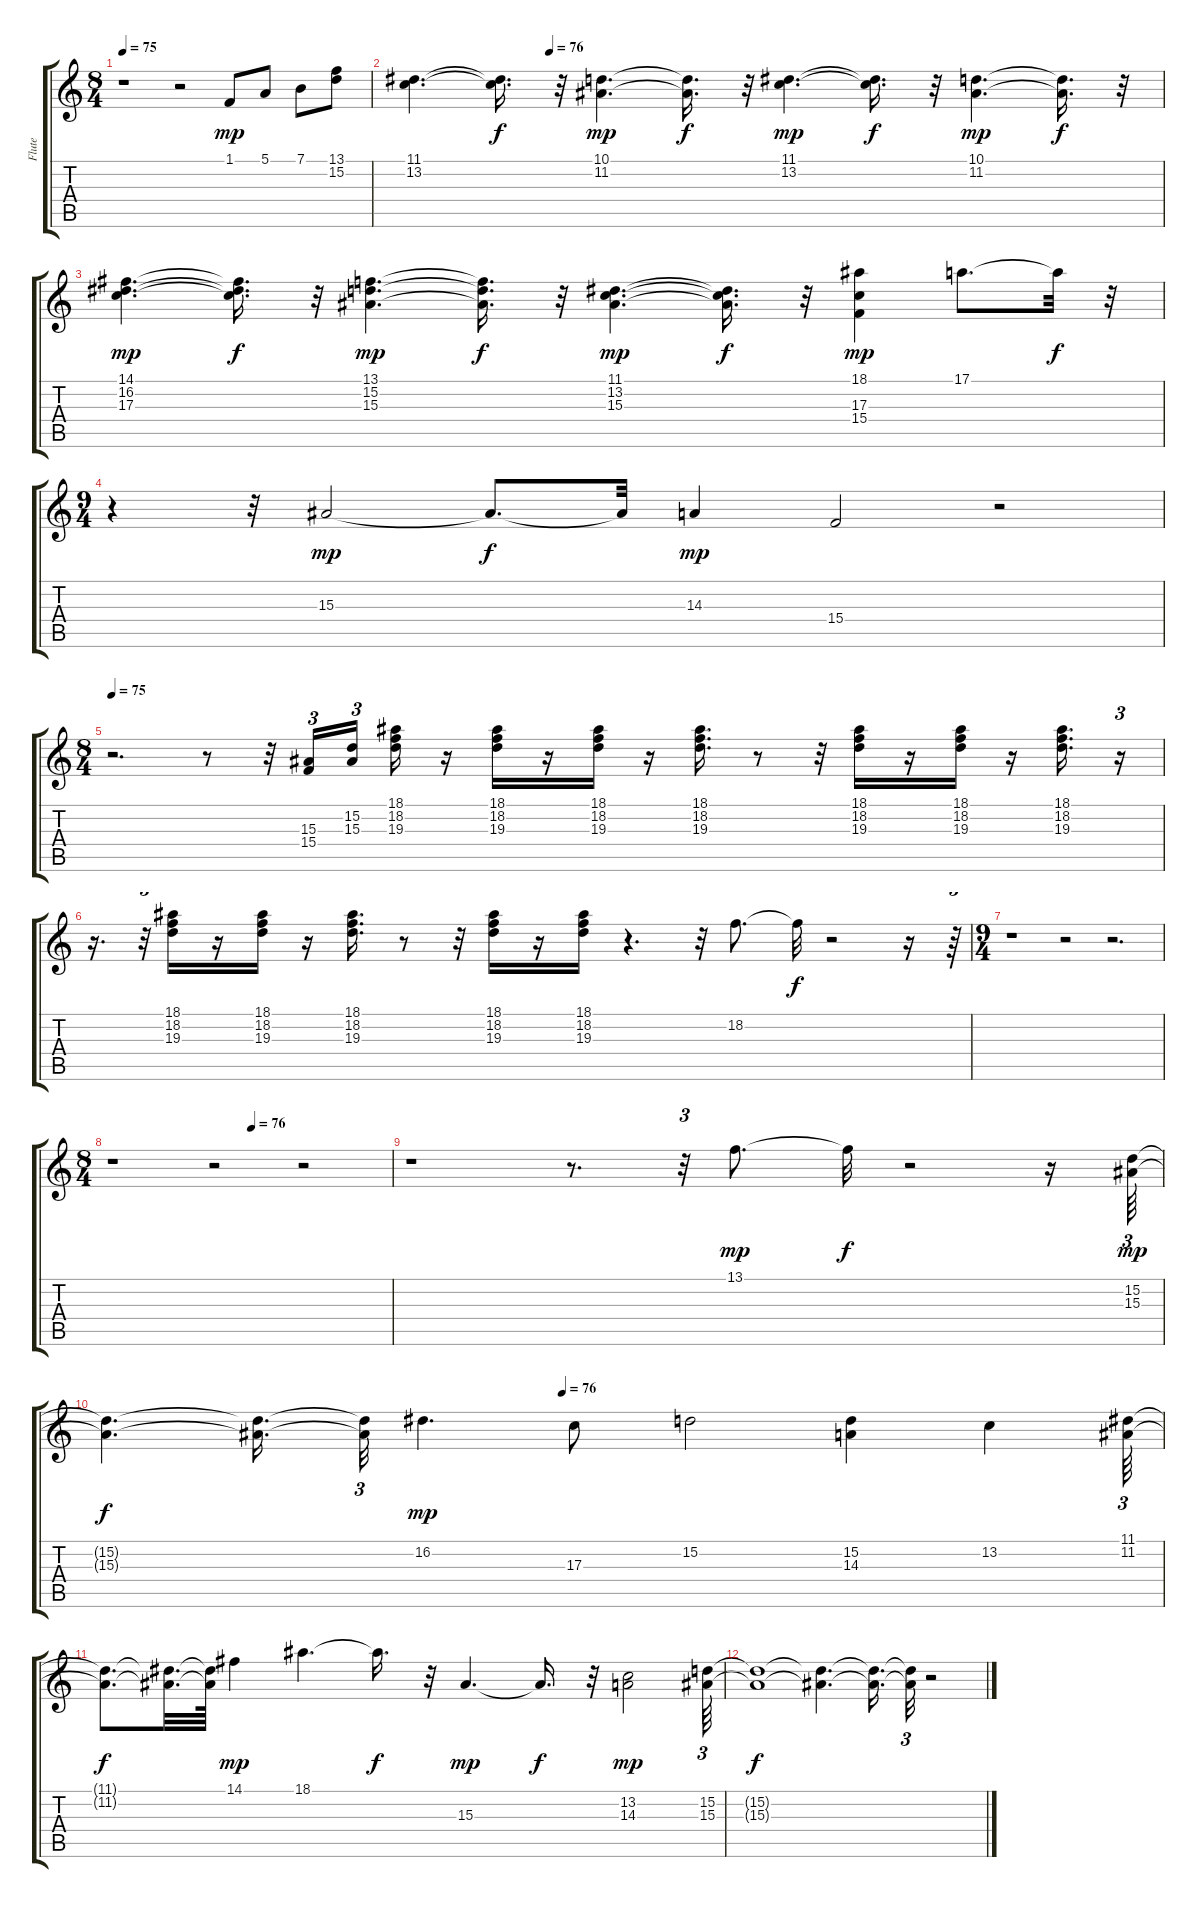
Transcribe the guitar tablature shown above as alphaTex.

\track ("Flute" "Flute") {instrument flute}
\staff {score tabs}
\tuning (E4 B3 G3 D3 A2 E2) {hide}
\ts (8 4)
\tempo 75
\clef g2
\ks c
r.1{dy mp} r.2 1.1.8 5.1.8 7.1.8 (13.1 15.2).8 |
\tempo (76 0.1875)
(11.1 13.2).4{d} (11.1{t} 13.2{t}).16{d dy f} r.32 (10.1 11.2).4{d dy mp} (10.1{t} 11.2{t}).16{d dy f} r.32 (11.1 13.2).4{d dy mp} (11.1{t} 13.2{t}).16{d dy f} r.32 (10.1 11.2).4{d dy mp} (10.1{t} 11.2{t}).16{d dy f} r.32 |
(14.1 16.2 17.3).4{d dy mp} (14.1{t} 16.2{t} 17.3{t}).16{d dy f} r.32 (13.1 15.2 15.3).4{d dy mp} (13.1{t} 15.2{t} 15.3{t}).16{d dy f} r.32 (11.1 13.2 15.3).4{d dy mp} (11.1{t} 13.2{t} 15.3{t}).16{d dy f} r.32 (18.1 17.3 15.4).4{dy mp} 17.1.8{d} 17.1{t}.32{dy f} r.32 |
\ts (9 4)
r.4 r.32 15.3.2{dy mp} 15.3{t}.8{d dy f} 15.3{t}.32 14.3.4{dy mp} 15.4.2 r.2 |
\ts (8 4)
\tempo 75
r.2{d} r.8 r.32 (15.3 15.4).16{tu (3 2)} (15.2 15.3).16{tu (3 2) beam splitsecondary} (18.1 18.2 19.3).16 r.16 (18.1 18.2 19.3).16 r.16 (18.1 18.2 19.3).16 r.16 (18.1 18.2 19.3).16{d} r.8 r.32 (18.1 18.2 19.3).16 r.16 (18.1 18.2 19.3).16 r.16 (18.1 18.2 19.3).16{d} r.16{tu (3 2)} |
r.16{d} r.32{tu (3 2)} (18.1 18.2 19.3).16 r.16 (18.1 18.2 19.3).16 r.16 (18.1 18.2 19.3).16{d} r.8 r.32 (18.1 18.2 19.3).16 r.16 (18.1 18.2 19.3).16 r.4{d} r.32 18.2.8{d} 18.2{t}.32{dy f} r.2 r.16 r.64{tu (3 2)} |
\ts (9 4)
r.1 r.2 r.2{d} |
\ts (8 4)
\tempo (76 0.5)
r.1 r.2 r.2 |
r.1 r.8{d} r.32{tu (3 2)} 13.1.8{d dy mp} 13.1{t}.32{dy f} r.2 r.16 (15.2 15.3).64{tu (3 2) dy mp} |
\tempo (76 0.4322916666666667)
(15.2{t} 15.3{t}).4{d dy f} (15.2{t} 15.3{t}).16{d} (15.2{t} 15.3{t}).32{tu (3 2)} 16.2.4{d dy mp} 17.3.8 15.2.2 (15.2 14.3).4 13.2.4 (11.1 11.2).64{tu (3 2)} |
(11.1{t} 11.2{t}).8{d dy f} (11.1{t} 11.2{t}).32{d} (11.1{t} 11.2{t}).64 14.1.4{dy mp} 18.1.4{d} 18.1{t}.16{d dy f} r.32 15.3.4{d dy mp} 15.3{t}.16{d dy f} r.32 (13.2 14.3).2{dy mp} (15.2 15.3).64{tu (3 2)} |
(15.2{t} 15.3{t}).1{dy f} (15.2{t} 15.3{t}).4{d} (15.2{t} 15.3{t}).16{d} (15.2{t} 15.3{t}).32{tu (3 2)} r.2
